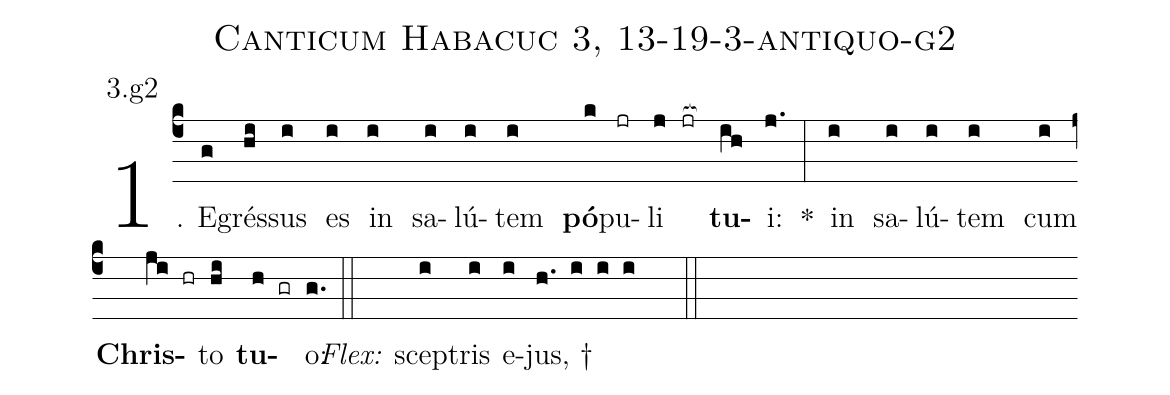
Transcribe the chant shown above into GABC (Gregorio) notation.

name: Canticum Habacuc 3, 13-19-3-antiquo-g2;
annotation: 3.g2;
%%
(c4)1. E(g)grés(hi)sus(i) es(i) in(i) sa(i)lú(i)tem(i) <b>pó</b>(k)pu(jr)li(j jr[ocb:1{]) <b>tu</b>(ih[ocb:0}])i:(j.) *(:) in(i) sa(i)lú(i)tem(i) cum(i) <b>Chris</b>(ji hr)to(hi) <b>tu</b>(h gr)o:(g.) (::)
<i>Flex:</i>()  scep(i)tris(i) e(i)jus, †(h. i i i  ::)
